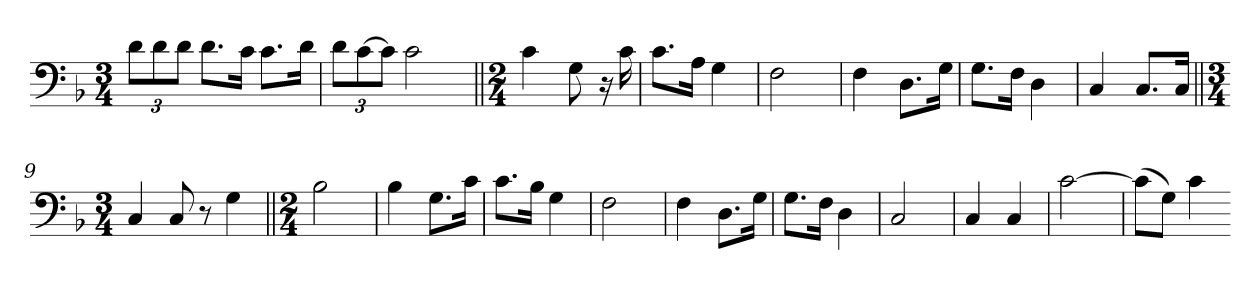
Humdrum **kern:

**kern
*part1
*staff1
*clefF4
*k[b-]
*M3/4
=1
12d\L
12d\
12d\J
8.d\L
16c\Jk
8.c\L
16d\Jk
=2
12d\L
[12c\
12c\J]
2c\
=3||
*M2/4
4c\
8G\
16r
16c\
=4
8.c\L
16A\Jk
4G\
=5
2F\
=6
4F\
8.D\L
16G\Jk
=7
8.G\L
16F\Jk
4D\
=8
4C/
8.C/L
16C/Jk
=9||
*M3/4
4C/
8C/
8r
4G\
=10||
*M2/4
2B-\
=11
4B-\
8.G\L
16c\Jk
=12
8.c\L
16B-\Jk
4G\
=13
2F\
=14
4F\
8.D\L
16G\Jk
=15
8.G\L
16F\Jk
4D\
=16
2C/
=17
4C/
4C/
=18
[2c\
=19
(8c\L]
8G\J)
4c\
=-
*-
